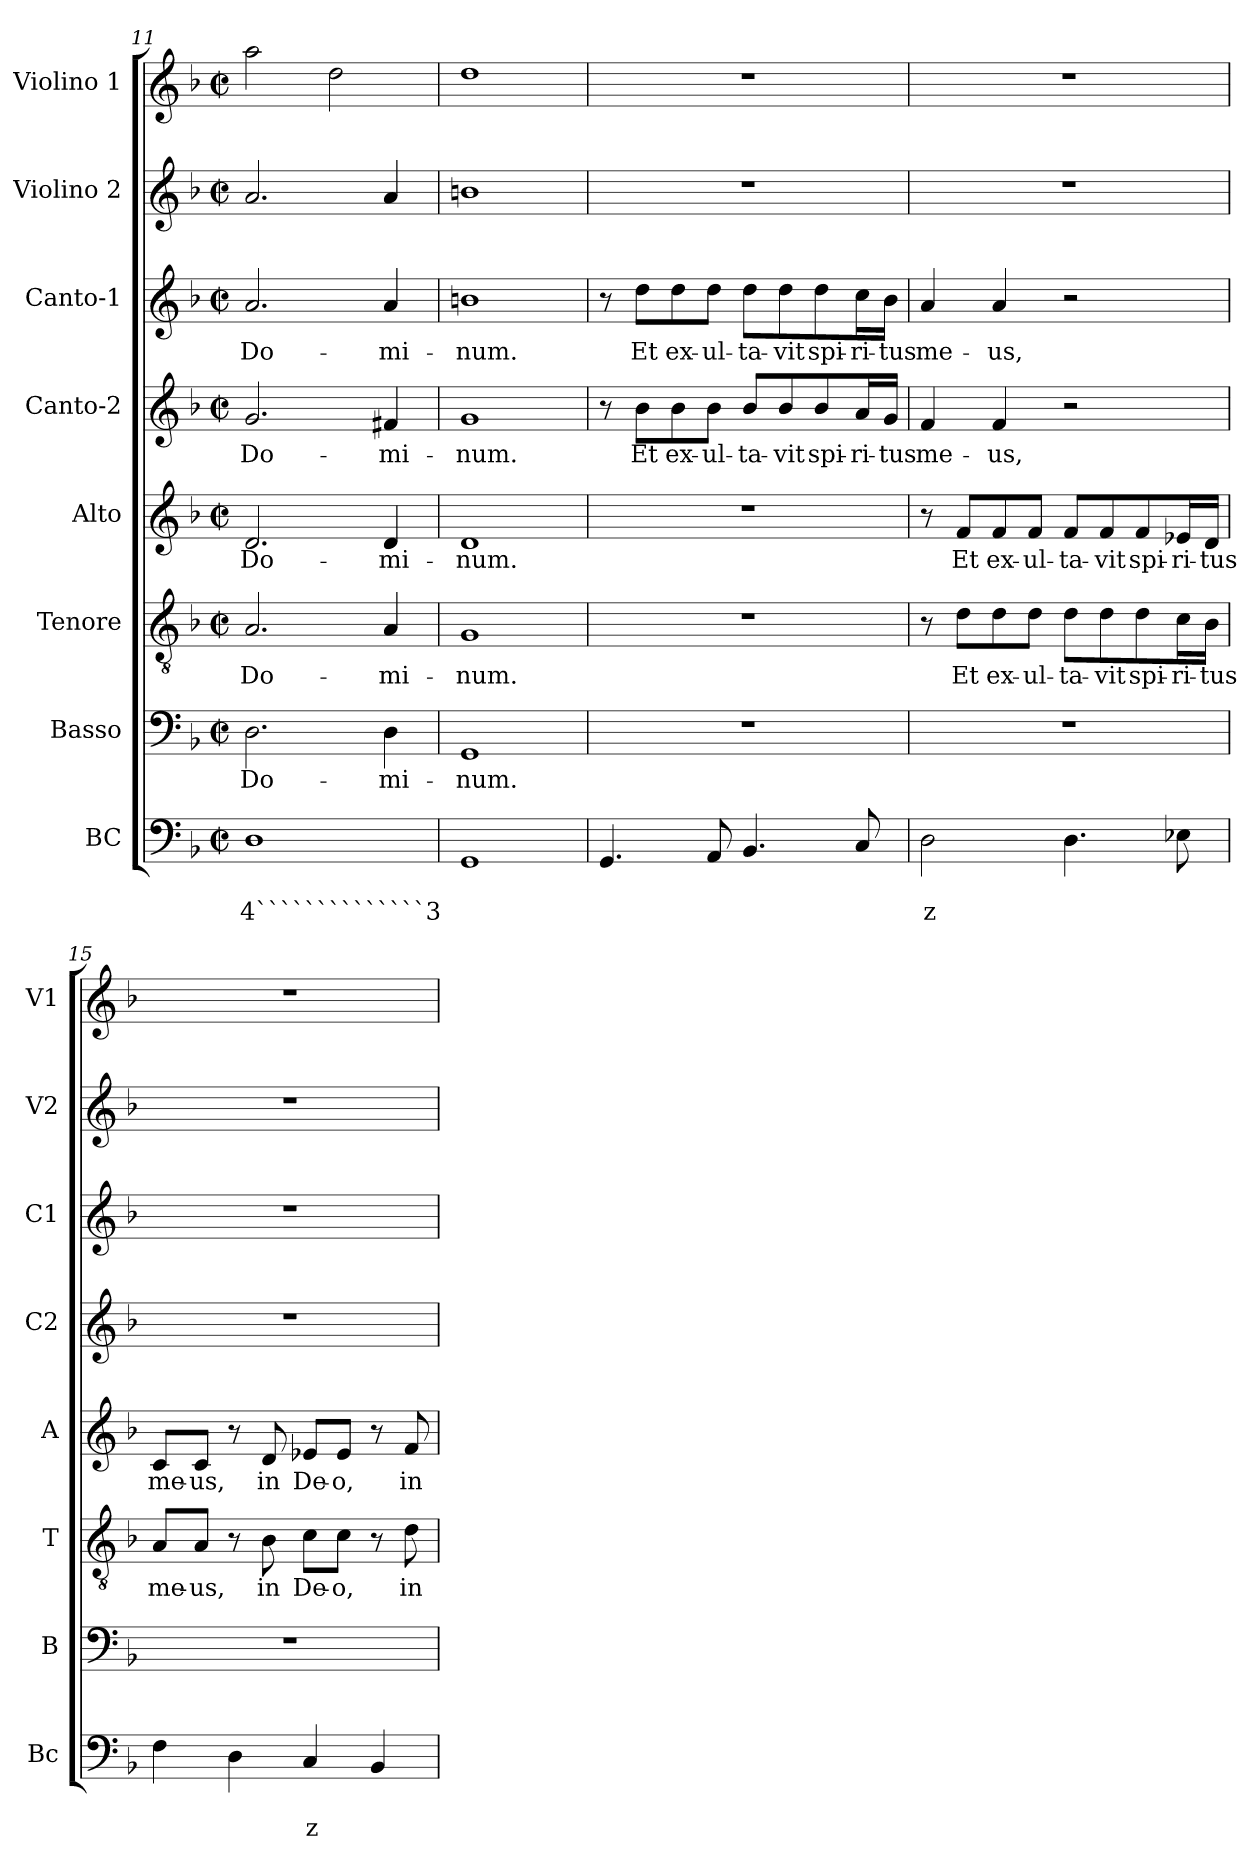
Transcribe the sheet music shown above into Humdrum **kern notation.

**kern	**text	**text	**kern	**text	**kern	**text	**kern	**text	**kern	**text	**kern	**text	**kern	**kern
*part8	*part8	*part8	*part7	*part7	*part6	*part6	*part5	*part5	*part4	*part4	*part3	*part3	*part2	*part1
*staff8	*staff8	*staff8	*staff7	*staff7	*staff6	*staff6	*staff5	*staff5	*staff4	*staff4	*staff3	*staff3	*staff2	*staff1
*I"BC	*	*	*I"Basso	*	*I"Tenore	*	*I"Alto	*	*I"Canto-2	*	*I"Canto-1	*	*I"Violino 2	*I"Violino 1
*I'Bc	*	*	*I'B	*	*I'T	*	*I'A	*	*I'C2	*	*I'C1	*	*I'V2	*I'V1
*clefF4	*	*	*clefF4	*	*clefGv2	*	*clefG2	*	*clefG2	*	*clefG2	*	*clefG2	*clefG2
*k[b-]	*	*	*k[b-]	*	*k[b-]	*	*k[b-]	*	*k[b-]	*	*k[b-]	*	*k[b-]	*k[b-]
*F:	*	*	*F:	*	*F:	*	*F:	*	*F:	*	*F:	*	*F:	*F:
*M2/2	*	*	*M2/2	*	*M2/2	*	*M2/2	*	*M2/2	*	*M2/2	*	*M2/2	*M2/2
*met(c|)	*	*	*met(c|)	*	*met(c|)	*	*met(c|)	*	*met(c|)	*	*met(c|)	*	*met(c|)	*met(c|)
=11	=11	=11	=11	=11	=11	=11	=11	=11	=11	=11	=11	=11	=11	=11
!	!	!LO:LY:b	!	!LO:LY:b	!	!LO:LY:b	!	!LO:LY:b	!	!LO:LY:b	!	!LO:LY:b	!	!
1D	.	4``````````````3	2.D\	Do-	2.A/	Do-	2.d/	Do-	2.g/	Do-	2.a/	Do-	2.a!/	2aa\
.	.	.	.	.	.	.	.	.	.	.	.	.	.	2dd\
!	!	!	!	!LO:LY:b	!	!LO:LY:b	!	!LO:LY:b	!	!LO:LY:b	!	!LO:LY:b	!	!
.	.	.	4D\	-mi-	4A/	-mi-	4d/	-mi-	4f#X/	-mi-	4a/	-mi-	4a!/	.
=12	=12	=12	=12	=12	=12	=12	=12	=12	=12	=12	=12	=12	=12	=12
!	!	!	!	!LO:LY:b	!	!LO:LY:b	!	!LO:LY:b	!	!LO:LY:b	!	!LO:LY:b	!	!
1GG	.	.	1GG	-num.	1G	-num.	1d	-num.	1g	-num.	1bn	-num.	1bn!	1dd
=13	=13	=13	=13	=13	=13	=13	=13	=13	=13	=13	=13	=13	=13	=13
4.GG/	.	.	1r	.	1r	.	1r	.	8r	.	8r	.	1r	1r
!	!	!	!	!	!	!	!	!	!	!LO:LY:b	!	!LO:LY:b	!	!
.	.	.	.	.	.	.	.	.	8b-\L	Et	8dd\L	Et	.	.
!	!	!	!	!	!	!	!	!	!	!LO:LY:b	!	!LO:LY:b	!	!
.	.	.	.	.	.	.	.	.	8b-\	ex-	8dd\	ex-	.	.
!	!	!	!	!	!	!	!	!	!	!LO:LY:b	!	!LO:LY:b	!	!
8AA/	.	.	.	.	.	.	.	.	8b-\J	-ul-	8dd\J	-ul-	.	.
!	!	!	!	!	!	!	!	!	!	!LO:LY:b	!	!LO:LY:b	!	!
4.BB-/	.	.	.	.	.	.	.	.	8b-/L	-ta-	8dd\L	-ta-	.	.
!	!	!	!	!	!	!	!	!	!	!LO:LY:b	!	!LO:LY:b	!	!
.	.	.	.	.	.	.	.	.	8b-/	-vit	8dd\	-vit	.	.
!	!	!	!	!	!	!	!	!	!	!LO:LY:b	!	!LO:LY:b	!	!
.	.	.	.	.	.	.	.	.	8b-/	spi-	8dd\	spi-	.	.
!	!	!	!	!	!	!	!	!	!	!LO:LY:b	!	!LO:LY:b	!	!
8C/	.	.	.	.	.	.	.	.	16a/L	-ri-	16cc\L	-ri-	.	.
!	!	!	!	!	!	!	!	!	!	!LO:LY:b	!	!LO:LY:b	!	!
.	.	.	.	.	.	.	.	.	16g/JJ	-tus	16b-\JJ	-tus	.	.
!!LO:LB:g=z
=14	=14	=14	=14	=14	=14	=14	=14	=14	=14	=14	=14	=14	=14	=14
!	!	!LO:LY:b	!	!	!	!	!	!	!	!LO:LY:b	!	!LO:LY:b	!	!
2D\	.	z	1r	.	8r	.	8r	.	4f/	me-	4a/	me-	1r	1r
!	!	!	!	!	!	!LO:LY:b	!	!LO:LY:b	!	!	!	!	!	!
.	.	.	.	.	8d\L	Et	8f/L	Et	.	.	.	.	.	.
!	!	!	!	!	!	!LO:LY:b	!	!LO:LY:b	!	!LO:LY:b	!	!LO:LY:b	!	!
.	.	.	.	.	8d\	ex-	8f/	ex-	4f/	-us,	4a/	-us,	.	.
!	!	!	!	!	!	!LO:LY:b	!	!LO:LY:b	!	!	!	!	!	!
.	.	.	.	.	8d\J	-ul-	8f/J	-ul-	.	.	.	.	.	.
!	!	!	!	!	!	!LO:LY:b	!	!LO:LY:b	!	!	!	!	!	!
4.D\	.	.	.	.	8d\L	-ta-	8f/L	-ta-	2r	.	2r	.	.	.
!	!	!	!	!	!	!LO:LY:b	!	!LO:LY:b	!	!	!	!	!	!
.	.	.	.	.	8d\	-vit	8f/	-vit	.	.	.	.	.	.
!	!	!	!	!	!	!LO:LY:b	!	!LO:LY:b	!	!	!	!	!	!
.	.	.	.	.	8d\	spi-	8f/	spi-	.	.	.	.	.	.
!	!	!	!	!	!	!LO:LY:b	!	!LO:LY:b	!	!	!	!	!	!
8E-X\	.	.	.	.	16c\L	-ri-	16e-X/L	-ri-	.	.	.	.	.	.
!	!	!	!	!	!	!LO:LY:b	!	!LO:LY:b	!	!	!	!	!	!
.	.	.	.	.	16B-\JJ	-tus	16d/JJ	-tus	.	.	.	.	.	.
=15	=15	=15	=15	=15	=15	=15	=15	=15	=15	=15	=15	=15	=15	=15
!	!	!	!	!	!	!LO:LY:b	!	!LO:LY:b	!	!	!	!	!	!
4F\	.	.	1r	.	8A/L	me-	8c/L	me-	1r	.	1r	.	1r	1r
!	!	!	!	!	!	!LO:LY:b	!	!LO:LY:b	!	!	!	!	!	!
.	.	.	.	.	8A/J	-us,	8c/J	-us,	.	.	.	.	.	.
4D\	.	.	.	.	8r	.	8r	.	.	.	.	.	.	.
!	!	!	!	!	!	!LO:LY:b	!	!LO:LY:b	!	!	!	!	!	!
.	.	.	.	.	8B-\	in	8d/	in	.	.	.	.	.	.
!	!	!LO:LY:b	!	!	!	!LO:LY:b	!	!LO:LY:b	!	!	!	!	!	!
4C/	.	z	.	.	8c\L	De-	8e-X/L	De-	.	.	.	.	.	.
!	!	!	!	!	!	!LO:LY:b	!	!LO:LY:b	!	!	!	!	!	!
.	.	.	.	.	8c\J	-o,	8e-/J	-o,	.	.	.	.	.	.
4BB-/	.	.	.	.	8r	.	8r	.	.	.	.	.	.	.
!	!	!	!	!	!	!LO:LY:b	!	!LO:LY:b	!	!	!	!	!	!
.	.	.	.	.	8d\	in	8f/	in	.	.	.	.	.	.
=	=	=	=	=	=	=	=	=	=	=	=	=	=	=
*-	*-	*-	*-	*-	*-	*-	*-	*-	*-	*-	*-	*-	*-	*-
